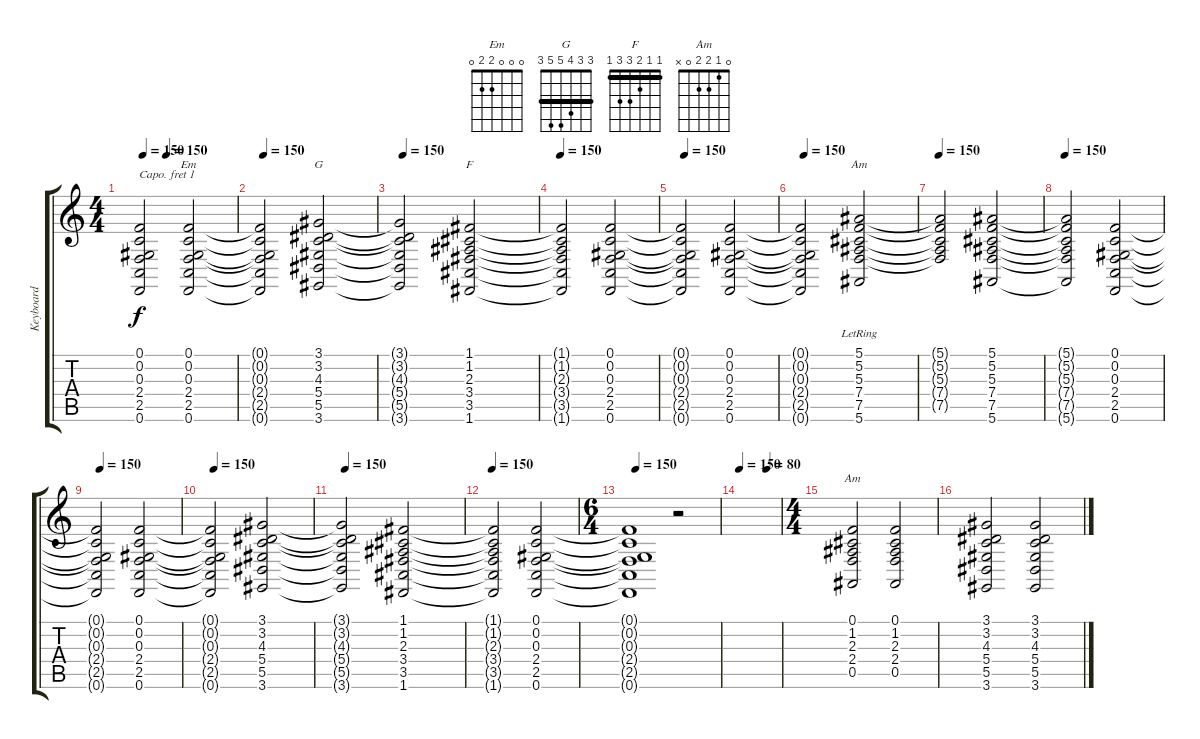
\track ("Keyboard" "Keyboard") {instrument stringensemble2}
\staff {score tabs}
\capo 1
\tuning (E4 B3 G3 D3 A2 E2) {hide}
\chord ("Em" 0 0 0 2 2 0)
\chord ("G" 3 3 4 5 5 3) {barre 3}
\chord ("F" 1 1 2 3 3 1) {barre 1}
\chord ("Am" 5 5 5 7 7 5) {firstfret 5 barre 5}
\chord ("Am" 0 1 2 2 0 x)
\ts (4 4)
\tempo 150
\tempo (150 0.25)
\clef g2
\ks c
(0.1{t} 0.2{t} 0.3{t} 2.4{t} 2.5{t} 0.6{t}).2{dy f} (0.1 0.2 0.3 2.4 2.5 0.6).2{ch "Em"} |
\tempo 150
(0.1{t} 0.2{t} 0.3{t} 2.4{t} 2.5{t} 0.6{t}).2 (3.1 3.2 4.3 5.4 5.5 3.6).2{ch "G"} |
\tempo 150
(3.1{t} 3.2{t} 4.3{t} 5.4{t} 5.5{t} 3.6{t}).2 (1.1 1.2 2.3 3.4 3.5 1.6).2{ch "F"} |
\tempo 150
(1.1{t} 1.2{t} 2.3{t} 3.4{t} 3.5{t} 1.6{t}).2 (0.1 0.2 0.3 2.4 2.5 0.6).2 |
\tempo 150
(0.1{t} 0.2{t} 0.3{t} 2.4{t} 2.5{t} 0.6{t}).2 (0.1 0.2 0.3 2.4 2.5 0.6).2 |
\tempo 150
(0.1{t} 0.2{t} 0.3{t} 2.4{t} 2.5{t} 0.6{t}).2 (5.1{lr} 5.2{lr} 5.3{lr} 7.4{lr} 7.5{lr} 5.6{lr}).2{ch "Am"} |
\tempo 150
(5.1{t} 5.2{t} 5.3{t} 7.4{t} 7.5{t}).2 (5.1 5.2 5.3 7.4 7.5 5.6).2 |
\tempo 150
(5.1{t} 5.2{t} 5.3{t} 7.4{t} 7.5{t} 5.6{t}).2 (0.1 0.2 0.3 2.4 2.5 0.6).2 |
\tempo 150
(0.1{t} 0.2{t} 0.3{t} 2.4{t} 2.5{t} 0.6{t}).2 (0.1 0.2 0.3 2.4 2.5 0.6).2 |
\tempo 150
(0.1{t} 0.2{t} 0.3{t} 2.4{t} 2.5{t} 0.6{t}).2 (3.1 3.2 4.3 5.4 5.5 3.6).2 |
\tempo 150
(3.1{t} 3.2{t} 4.3{t} 5.4{t} 5.5{t} 3.6{t}).2 (1.1 1.2 2.3 3.4 3.5 1.6).2 |
\tempo 150
(1.1{t} 1.2{t} 2.3{t} 3.4{t} 3.5{t} 1.6{t}).2 (0.1 0.2 0.3 2.4 2.5 0.6).2 |
\ts (6 4)
\tempo 150
(0.1{t} 0.2{t} 0.3{t} 2.4{t} 2.5{t} 0.6{t}).1 r.2 |
\tempo 150
\tempo (80 0.6666666666666666)
|
\ts (4 4)
(0.1 1.2 2.3 2.4 0.5).2{ch "Am"} (0.1 1.2 2.3 2.4 0.5).2 |
(3.1 3.2 4.3 5.4 5.5 3.6).2 (3.1 3.2 4.3 5.4 5.5 3.6).2
